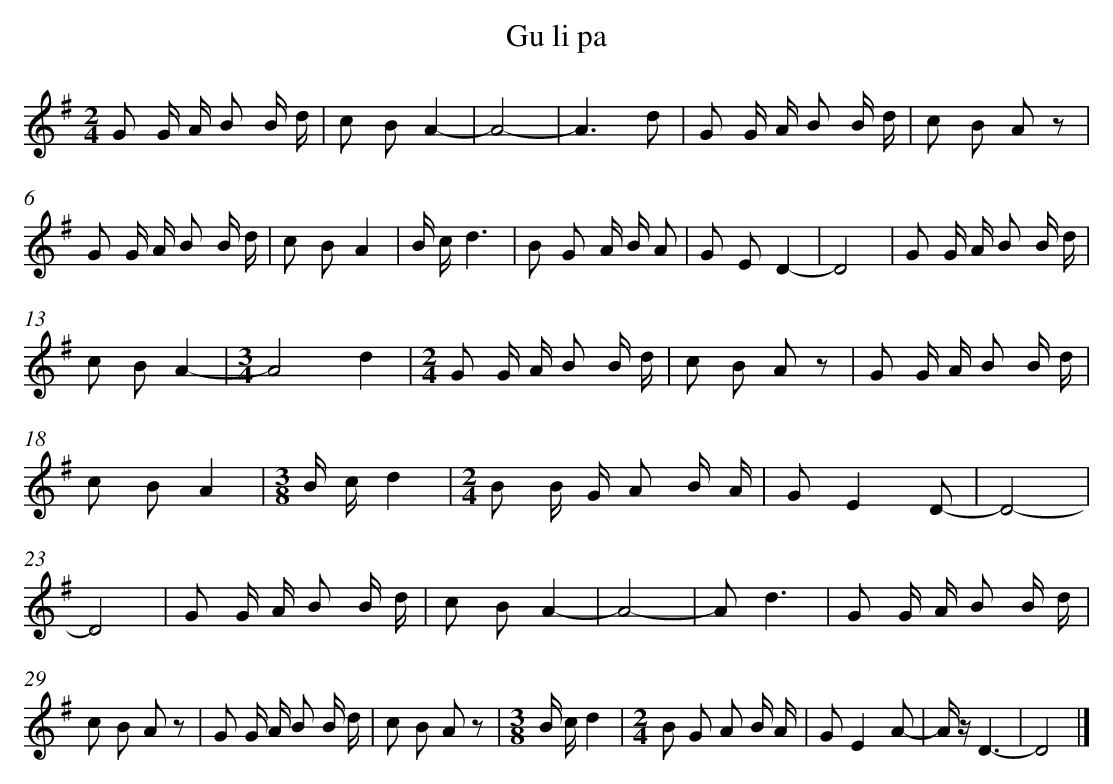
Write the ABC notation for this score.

X:1
T: Gu li pa
L: 1/8
M: 2/4
K: G
G G/ A/ B B/ d/ [I:setbarnb 1]|
c BA2- |
A4- |
A3d |
G G/ A/ B B/ d/ |
c B A z |
G G/ A/ B B/ d/ |
c BA2 |
B/ c/d3 |
B G A/ B/ A |
G ED2- |
D4 |
G G/ A/ B B/ d/ |
c BA2- |
[M:3/4]A4d2 |
[M:2/4]G G/ A/ B B/ d/ |
c B A z |
G G/ A/ B B/ d/ |
c BA2 |
[M:3/8]B/ c/d2 |
[M:2/4]B B/ G/ A B/ A/ |
GE2D- |
D4- |
D4 |
G G/ A/ B B/ d/ |
c BA2- |
A4- |
Ad3 |
G G/ A/ B B/ d/ |
c B A z |
G G/ A/ B B/ d/ |
c B A z |
[M:3/8]B/ c/d2 |
[M:2/4]B G A B/ A/ |
GE2A- |
A/ z/D3- |
D4 |]
